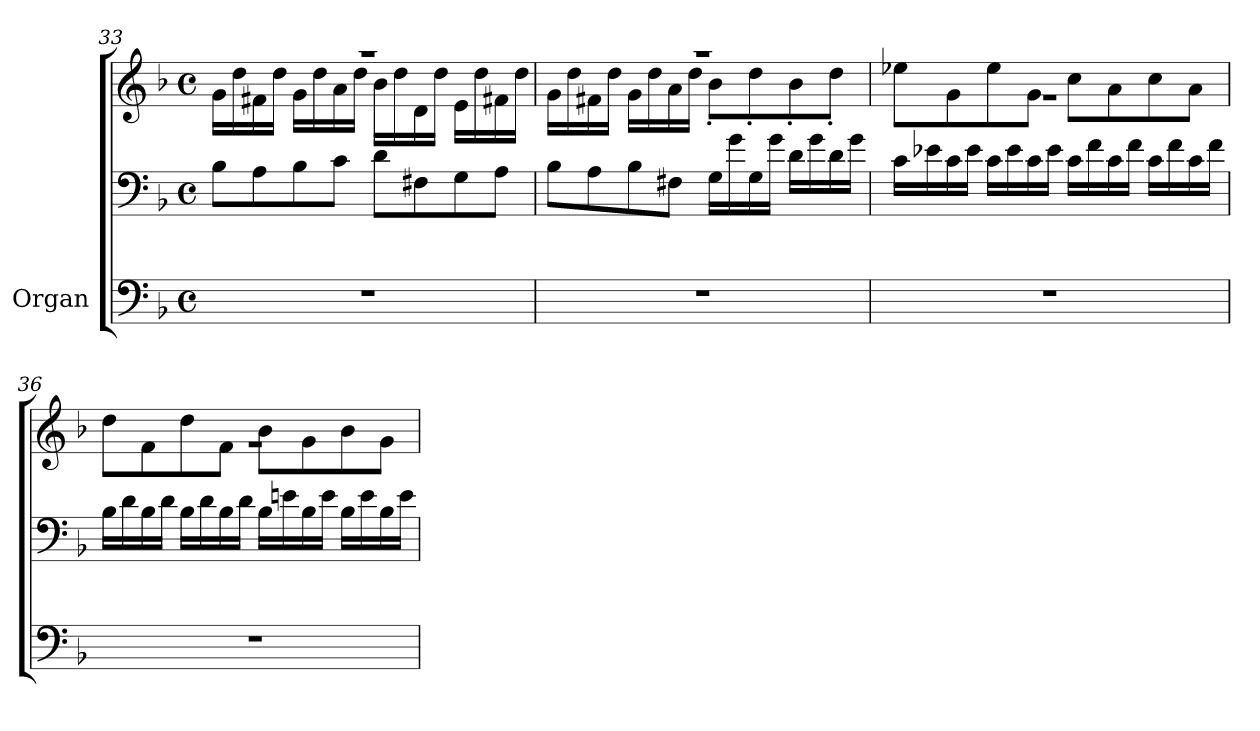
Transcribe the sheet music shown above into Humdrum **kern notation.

**kern	**kern	**kern
*part1	*part1	*part1
*staff3	*staff2	*staff1
*I"Organ	*	*
*clefF4	*clefF4	*clefG2
*k[b-]	*k[b-]	*k[b-]
*M4/4	*M4/4	*M4/4
*met(c)	*met(c)	*met(c)
=33	=33	=33
*	*	*^
1r	8B-\L	1r	16g\LL
.	.	.	16dd\
.	8A\	.	16f#X\
.	.	.	16dd\JJ
.	8B-\	.	16g\LL
.	.	.	16dd\
.	8c\J	.	16a\
.	.	.	16dd\JJ
.	8d\L	.	16b-\LL
.	.	.	16dd\
.	8F#X\	.	16d\
.	.	.	16dd\JJ
.	8G\	.	16e\LL
.	.	.	16dd\
.	8A\J	.	16f#X\
.	.	.	16dd\JJ
=34	=34	=34	=34
1r	8B-\L	1r	16g\LL
.	.	.	16dd\
.	8A\	.	16f#X\
.	.	.	16dd\JJ
.	8B-\	.	16g\LL
.	.	.	16dd\
.	8F#X\J	.	16a\
.	.	.	16dd\JJ
.	16G\LL	.	8b-'\L
.	16g\	.	.
.	16G\	.	8dd'\
.	16g\JJ	.	.
.	16d\LL	.	8b-'\
.	16g\	.	.
.	16d\	.	8dd'\J
.	16g\JJ	.	.
!!LO:LB:g=z	!!
=35	=35	=35	=35
1r	16c\LL	1rg	8ee-X\L
.	16e-X\	.	.
.	16c\	.	8g\
.	16e-\JJ	.	.
.	16c\LL	.	8ee-\
.	16e-\	.	.
.	16c\	.	8g\J
.	16e-\JJ	.	.
.	16c\LL	.	8cc\L
.	16f\	.	.
.	16c\	.	8a\
.	16f\JJ	.	.
.	16c\LL	.	8cc\
.	16f\	.	.
.	16c\	.	8a\J
.	16f\JJ	.	.
=36	=36	=36	=36
1r	16B-\LL	1rg	8dd\L
.	16d\	.	.
.	16B-\	.	8f\
.	16d\JJ	.	.
.	16B-\LL	.	8dd\
.	16d\	.	.
.	16B-\	.	8f\J
.	16d\JJ	.	.
.	16B-\LL	.	8b-\L
.	16en\	.	.
.	16B-\	.	8g\
.	16e\JJ	.	.
.	16B-\LL	.	8b-\
.	16e\	.	.
.	16B-\	.	8g\J
.	16e\JJ	.	.
*	*	*v	*v
=	=	=
*-	*-	*-
